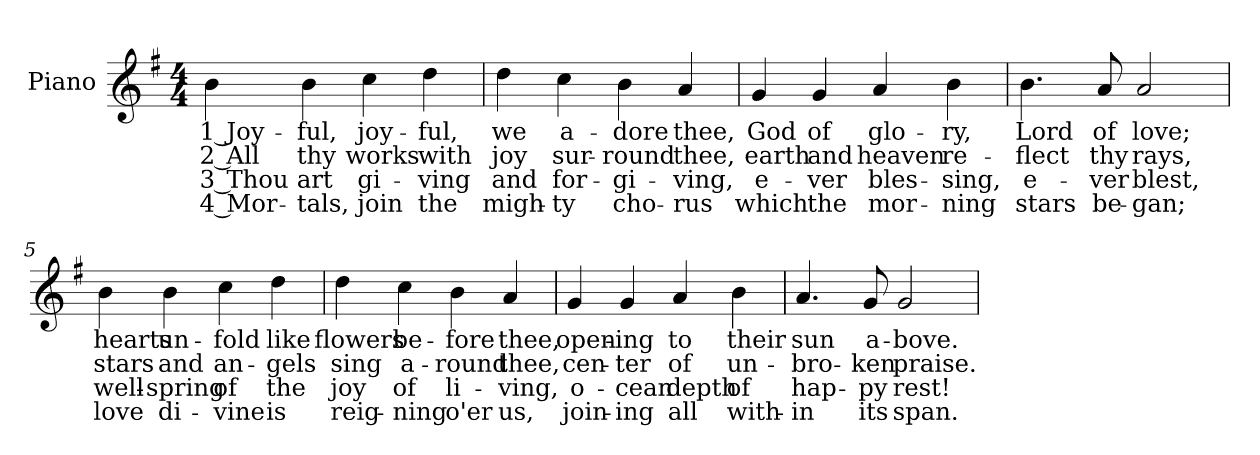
**kern	**text	**text	**text	**text
*part1	*part1	*part1	*part1	*part1
*staff1	*staff1	*staff1	*staff1	*staff1
*I"Piano	*	*	*	*
*I'Pno.	*	*	*	*
!!LO:PB:g=z
*clefG2	*	*	*	*
*k[f#]	*	*	*	*
*G:	*	*	*	*
*M4/4	*	*	*	*
=1	=1	=1	=1	=1
!	!LO:LY:b:color=#000000	!LO:LY:b:color=#000000	!LO:LY:b:color=#000000	!LO:LY:b:color=#000000
4bi\	1 Joy-	2 All	3 Thou	4 Mor-
!	!LO:LY:b:color=#000000	!LO:LY:b:color=#000000	!LO:LY:b:color=#000000	!LO:LY:b:color=#000000
4bi\	-ful,	thy	-art	tals,
!	!LO:LY:b:color=#000000	!LO:LY:b:color=#000000	!LO:LY:b:color=#000000	!LO:LY:b:color=#000000
4cci\	joy-	works	gi-	-join
!	!LO:LY:b:color=#000000	!LO:LY:b:color=#000000	!LO:LY:b:color=#000000	!LO:LY:b:color=#000000
4ddi\	-ful,	with	ving	the
=2	=2	=2	=2	=2
!	!LO:LY:b:color=#000000	!LO:LY:b:color=#000000	!LO:LY:b:color=#000000	!LO:LY:b:color=#000000
4ddi\	we	joy	and	migh-
!	!LO:LY:b:color=#000000	!LO:LY:b:color=#000000	!LO:LY:b:color=#000000	!LO:LY:b:color=#000000
4cci\	a-	sur-	-for-	-ty
!	!LO:LY:b:color=#000000	!LO:LY:b:color=#000000	!LO:LY:b:color=#000000	!LO:LY:b:color=#000000
4bi\	-dore	-round	gi-	-cho-
!	!LO:LY:b:color=#000000	!LO:LY:b:color=#000000	!LO:LY:b:color=#000000	!LO:LY:b:color=#000000
4ai/	thee,	thee,	-ving,	rus
=3	=3	=3	=3	=3
!	!LO:LY:b:color=#000000	!LO:LY:b:color=#000000	!LO:LY:b:color=#000000	!LO:LY:b:color=#000000
4gi/	God	earth	e-	-which
!	!LO:LY:b:color=#000000	!LO:LY:b:color=#000000	!LO:LY:b:color=#000000	!LO:LY:b:color=#000000
4gi/	of	and	ver	the
!	!LO:LY:b:color=#000000	!LO:LY:b:color=#000000	!LO:LY:b:color=#000000	!LO:LY:b:color=#000000
4ai/	glo-	heaven	bles-	-mor-
!	!LO:LY:b:color=#000000	!LO:LY:b:color=#000000	!LO:LY:b:color=#000000	!LO:LY:b:color=#000000
4bi\	-ry,	re-	-sing,	ning
!!LO:LB:g=z
=4	=4	=4	=4	=4
!	!LO:LY:b:color=#000000	!LO:LY:b:color=#000000	!LO:LY:b:color=#000000	!LO:LY:b:color=#000000
4.bi\	Lord	-flect	e-	-stars
!	!LO:LY:b:color=#000000	!LO:LY:b:color=#000000	!LO:LY:b:color=#000000	!LO:LY:b:color=#000000
8ai/	of	thy	ver	be-
!	!LO:LY:b:color=#000000	!LO:LY:b:color=#000000	!LO:LY:b:color=#000000	!LO:LY:b:color=#000000
2ai/	love;	rays,	-blest,	gan;
=5	=5	=5	=5	=5
!	!LO:LY:b:color=#000000	!LO:LY:b:color=#000000	!LO:LY:b:color=#000000	!LO:LY:b:color=#000000
4bi\	hearts	stars	well-	-love
!	!LO:LY:b:color=#000000	!LO:LY:b:color=#000000	!LO:LY:b:color=#000000	!LO:LY:b:color=#000000
4bi\	un-	and	spring	di-
!	!LO:LY:b:color=#000000	!LO:LY:b:color=#000000	!LO:LY:b:color=#000000	!LO:LY:b:color=#000000
4cci\	-fold	an-	-of	vine
!	!LO:LY:b:color=#000000	!LO:LY:b:color=#000000	!LO:LY:b:color=#000000	!LO:LY:b:color=#000000
4ddi\	like	-gels	the	is
=6	=6	=6	=6	=6
!	!LO:LY:b:color=#000000	!LO:LY:b:color=#000000	!LO:LY:b:color=#000000	!LO:LY:b:color=#000000
4ddi\	flowers	sing	joy	reig-
!	!LO:LY:b:color=#000000	!LO:LY:b:color=#000000	!LO:LY:b:color=#000000	!LO:LY:b:color=#000000
4cci\	be-	a-	-of	ning
!	!LO:LY:b:color=#000000	!LO:LY:b:color=#000000	!LO:LY:b:color=#000000	!LO:LY:b:color=#000000
4bi\	-fore	-round	li-	-o'er
!	!LO:LY:b:color=#000000	!LO:LY:b:color=#000000	!LO:LY:b:color=#000000	!LO:LY:b:color=#000000
4ai/	thee,	thee,	ving,	us,
!!LO:LB:g=z
=7	=7	=7	=7	=7
!	!LO:LY:b:color=#000000	!LO:LY:b:color=#000000	!LO:LY:b:color=#000000	!LO:LY:b:color=#000000
4gi/	open-	cen-	o-	-join-
!	!LO:LY:b:color=#000000	!LO:LY:b:color=#000000	!LO:LY:b:color=#000000	!LO:LY:b:color=#000000
4gi/	-ing	-ter	-cean	ing
!	!LO:LY:b:color=#000000	!LO:LY:b:color=#000000	!LO:LY:b:color=#000000	!LO:LY:b:color=#000000
4ai/	to	of	depth	all
!	!LO:LY:b:color=#000000	!LO:LY:b:color=#000000	!LO:LY:b:color=#000000	!LO:LY:b:color=#000000
4bi\	their	un-	of	with-
=8	=8	=8	=8	=8
!	!LO:LY:b:color=#000000	!LO:LY:b:color=#000000	!LO:LY:b:color=#000000	!LO:LY:b:color=#000000
4.ai/	sun	-bro-	-hap-	-in
!	!LO:LY:b:color=#000000	!LO:LY:b:color=#000000	!LO:LY:b:color=#000000	!LO:LY:b:color=#000000
8gi/	a-	-ken	py	its
!	!LO:LY:b:color=#000000	!LO:LY:b:color=#000000	!LO:LY:b:color=#000000	!LO:LY:b:color=#000000
2gi/	-bove.	praise.	rest!	span.
=	=	=	=	=
*-	*-	*-	*-	*-
